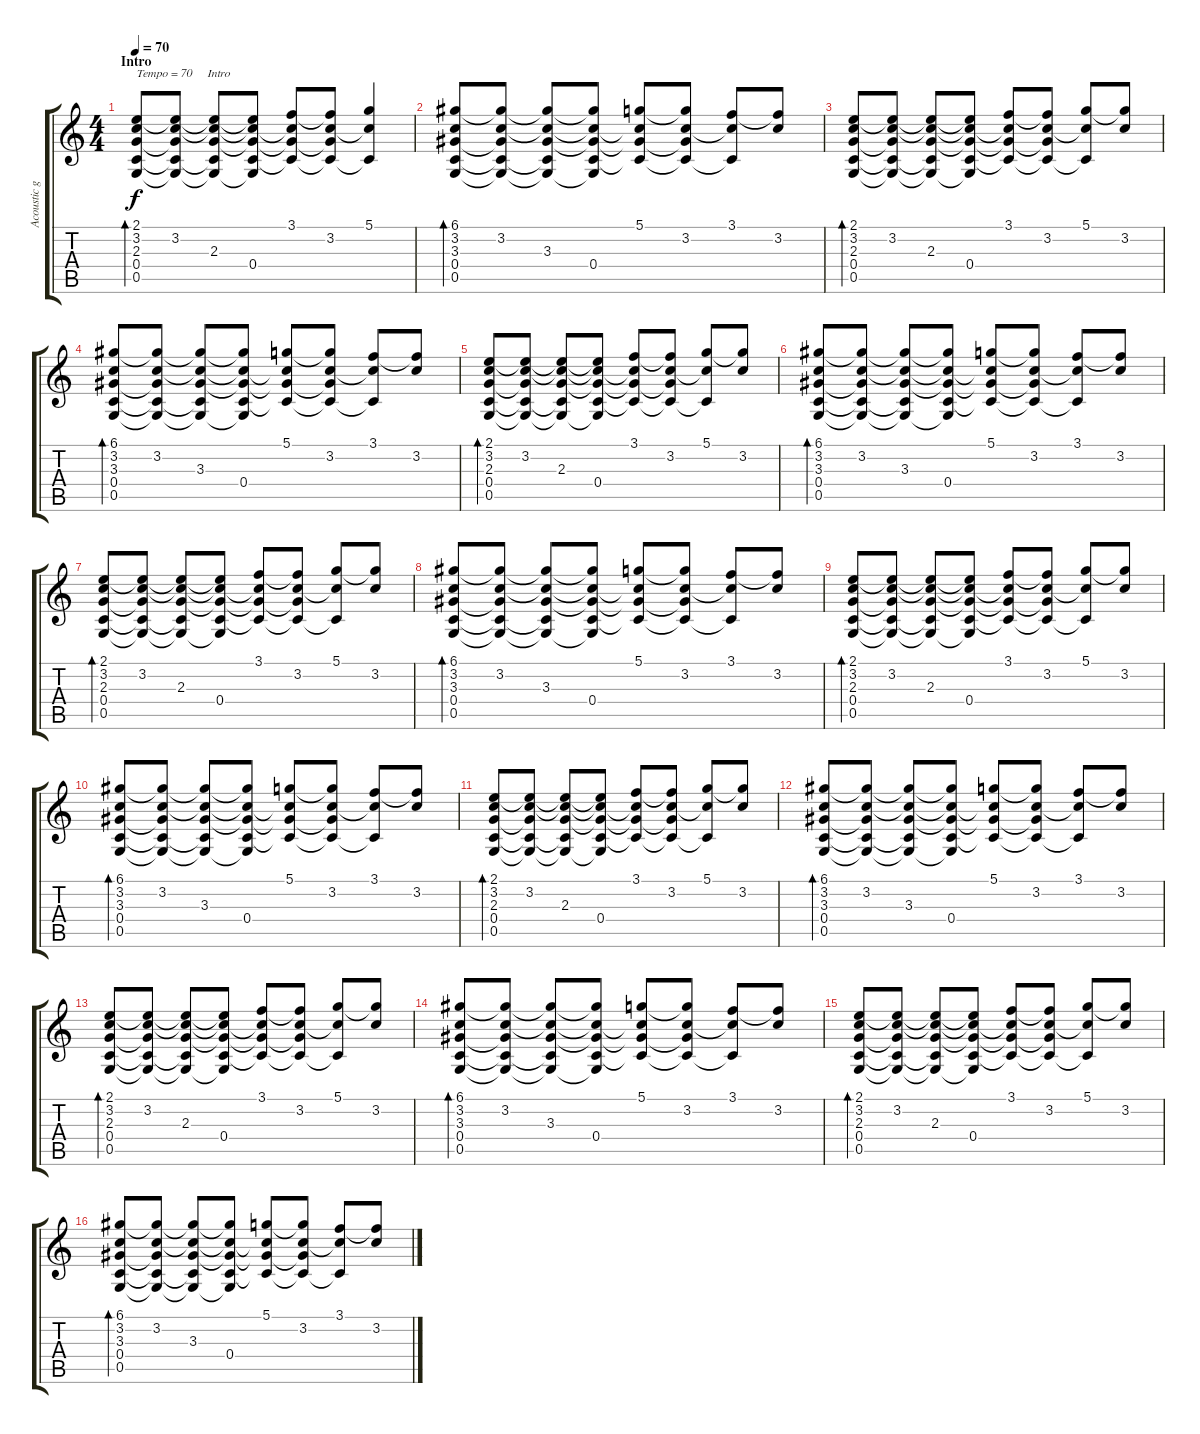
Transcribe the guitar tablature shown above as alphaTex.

\track ("Acoustic guitar" "Acoustic g") {instrument acousticguitarsteel}
\staff {score tabs}
\tuning (D4 A3 F3 C3 G2 D2) {hide}
\ts (4 4)
\section ("" "Intro")
\tempo 70
\clef g2
\ks c
(2.1 3.2 2.3 0.4 0.5).8{bd 240 txt "Tempo = 70     Intro" dy f instrument acousticguitarsteel} (2.1{t} 3.2 2.3{t} 0.4{t} 0.5{t}).8 (2.1{t} 3.2{t} 2.3 0.4{t} 0.5{t}).8 (2.1{t} 3.2{t} 2.3{t} 0.4 0.5{t}).8 (3.1 3.2{t} 2.3{t} 0.4{t}).8 (3.1{t} 3.2 2.3{t} 0.4{t}).8 (5.1 3.2{t} 0.4{t}).4 |
(6.1 3.2 3.3 0.4 0.5).8{bd 240} (6.1{t} 3.2 3.3{t} 0.4{t} 0.5{t}).8 (6.1{t} 3.2{t} 3.3 0.4{t} 0.5{t}).8 (6.1{t} 3.2{t} 3.3{t} 0.4 0.5{t}).8 (5.1 3.2{t} 3.3{t} 0.4{t}).8 (5.1{t} 3.2 3.3{t} 0.4{t}).8 (3.1 3.2{t} 0.4{t}).8 (3.1{t} 3.2).8 |
(2.1 3.2 2.3 0.4 0.5).8{bd 240} (2.1{t} 3.2 2.3{t} 0.4{t} 0.5{t}).8 (2.1{t} 3.2{t} 2.3 0.4{t} 0.5{t}).8 (2.1{t} 3.2{t} 2.3{t} 0.4 0.5{t}).8 (3.1 3.2{t} 2.3{t} 0.4{t}).8 (3.1{t} 3.2 2.3{t} 0.4{t}).8 (5.1 3.2{t} 0.4{t}).8 (5.1{t} 3.2).8 |
(6.1 3.2 3.3 0.4 0.5).8{bd 240} (6.1{t} 3.2 3.3{t} 0.4{t} 0.5{t}).8 (6.1{t} 3.2{t} 3.3 0.4{t} 0.5{t}).8 (6.1{t} 3.2{t} 3.3{t} 0.4 0.5{t}).8 (5.1 3.2{t} 3.3{t} 0.4{t}).8 (5.1{t} 3.2 3.3{t} 0.4{t}).8 (3.1 3.2{t} 0.4{t}).8 (3.1{t} 3.2).8 |
(2.1 3.2 2.3 0.4 0.5).8{bd 240} (2.1{t} 3.2 2.3{t} 0.4{t} 0.5{t}).8 (2.1{t} 3.2{t} 2.3 0.4{t} 0.5{t}).8 (2.1{t} 3.2{t} 2.3{t} 0.4 0.5{t}).8 (3.1 3.2{t} 2.3{t} 0.4{t}).8 (3.1{t} 3.2 2.3{t} 0.4{t}).8 (5.1 3.2{t} 0.4{t}).8 (5.1{t} 3.2).8 |
(6.1 3.2 3.3 0.4 0.5).8{bd 240} (6.1{t} 3.2 3.3{t} 0.4{t} 0.5{t}).8 (6.1{t} 3.2{t} 3.3 0.4{t} 0.5{t}).8 (6.1{t} 3.2{t} 3.3{t} 0.4 0.5{t}).8 (5.1 3.2{t} 3.3{t} 0.4{t}).8 (5.1{t} 3.2 3.3{t} 0.4{t}).8 (3.1 3.2{t} 0.4{t}).8 (3.1{t} 3.2).8 |
(2.1 3.2 2.3 0.4 0.5).8{bd 240} (2.1{t} 3.2 2.3{t} 0.4{t} 0.5{t}).8 (2.1{t} 3.2{t} 2.3 0.4{t} 0.5{t}).8 (2.1{t} 3.2{t} 2.3{t} 0.4 0.5{t}).8 (3.1 3.2{t} 2.3{t} 0.4{t}).8 (3.1{t} 3.2 2.3{t} 0.4{t}).8 (5.1 3.2{t} 0.4{t}).8 (5.1{t} 3.2).8 |
(6.1 3.2 3.3 0.4 0.5).8{bd 240} (6.1{t} 3.2 3.3{t} 0.4{t} 0.5{t}).8 (6.1{t} 3.2{t} 3.3 0.4{t} 0.5{t}).8 (6.1{t} 3.2{t} 3.3{t} 0.4 0.5{t}).8 (5.1 3.2{t} 3.3{t} 0.4{t}).8 (5.1{t} 3.2 3.3{t} 0.4{t}).8 (3.1 3.2{t} 0.4{t}).8 (3.1{t} 3.2).8 |
(2.1 3.2 2.3 0.4 0.5).8{bd 240} (2.1{t} 3.2 2.3{t} 0.4{t} 0.5{t}).8 (2.1{t} 3.2{t} 2.3 0.4{t} 0.5{t}).8 (2.1{t} 3.2{t} 2.3{t} 0.4 0.5{t}).8 (3.1 3.2{t} 2.3{t} 0.4{t}).8 (3.1{t} 3.2 2.3{t} 0.4{t}).8 (5.1 3.2{t} 0.4{t}).8 (5.1{t} 3.2).8 |
(6.1 3.2 3.3 0.4 0.5).8{bd 240} (6.1{t} 3.2 3.3{t} 0.4{t} 0.5{t}).8 (6.1{t} 3.2{t} 3.3 0.4{t} 0.5{t}).8 (6.1{t} 3.2{t} 3.3{t} 0.4 0.5{t}).8 (5.1 3.2{t} 3.3{t} 0.4{t}).8 (5.1{t} 3.2 3.3{t} 0.4{t}).8 (3.1 3.2{t} 0.4{t}).8 (3.1{t} 3.2).8 |
(2.1 3.2 2.3 0.4 0.5).8{bd 240} (2.1{t} 3.2 2.3{t} 0.4{t} 0.5{t}).8 (2.1{t} 3.2{t} 2.3 0.4{t} 0.5{t}).8 (2.1{t} 3.2{t} 2.3{t} 0.4 0.5{t}).8 (3.1 3.2{t} 2.3{t} 0.4{t}).8 (3.1{t} 3.2 2.3{t} 0.4{t}).8 (5.1 3.2{t} 0.4{t}).8 (5.1{t} 3.2).8 |
(6.1 3.2 3.3 0.4 0.5).8{bd 240} (6.1{t} 3.2 3.3{t} 0.4{t} 0.5{t}).8 (6.1{t} 3.2{t} 3.3 0.4{t} 0.5{t}).8 (6.1{t} 3.2{t} 3.3{t} 0.4 0.5{t}).8 (5.1 3.2{t} 3.3{t} 0.4{t}).8 (5.1{t} 3.2 3.3{t} 0.4{t}).8 (3.1 3.2{t} 0.4{t}).8 (3.1{t} 3.2).8 |
(2.1 3.2 2.3 0.4 0.5).8{bd 240} (2.1{t} 3.2 2.3{t} 0.4{t} 0.5{t}).8 (2.1{t} 3.2{t} 2.3 0.4{t} 0.5{t}).8 (2.1{t} 3.2{t} 2.3{t} 0.4 0.5{t}).8 (3.1 3.2{t} 2.3{t} 0.4{t}).8 (3.1{t} 3.2 2.3{t} 0.4{t}).8 (5.1 3.2{t} 0.4{t}).8 (5.1{t} 3.2).8 |
(6.1 3.2 3.3 0.4 0.5).8{bd 240} (6.1{t} 3.2 3.3{t} 0.4{t} 0.5{t}).8 (6.1{t} 3.2{t} 3.3 0.4{t} 0.5{t}).8 (6.1{t} 3.2{t} 3.3{t} 0.4 0.5{t}).8 (5.1 3.2{t} 3.3{t} 0.4{t}).8 (5.1{t} 3.2 3.3{t} 0.4{t}).8 (3.1 3.2{t} 0.4{t}).8 (3.1{t} 3.2).8 |
(2.1 3.2 2.3 0.4 0.5).8{bd 240} (2.1{t} 3.2 2.3{t} 0.4{t} 0.5{t}).8 (2.1{t} 3.2{t} 2.3 0.4{t} 0.5{t}).8 (2.1{t} 3.2{t} 2.3{t} 0.4 0.5{t}).8 (3.1 3.2{t} 2.3{t} 0.4{t}).8 (3.1{t} 3.2 2.3{t} 0.4{t}).8 (5.1 3.2{t} 0.4{t}).8 (5.1{t} 3.2).8 |
(6.1 3.2 3.3 0.4 0.5).8{bd 240} (6.1{t} 3.2 3.3{t} 0.4{t} 0.5{t}).8 (6.1{t} 3.2{t} 3.3 0.4{t} 0.5{t}).8 (6.1{t} 3.2{t} 3.3{t} 0.4 0.5{t}).8 (5.1 3.2{t} 3.3{t} 0.4{t}).8 (5.1{t} 3.2 3.3{t} 0.4{t}).8 (3.1 3.2{t} 0.4{t}).8 (3.1{t} 3.2).8
